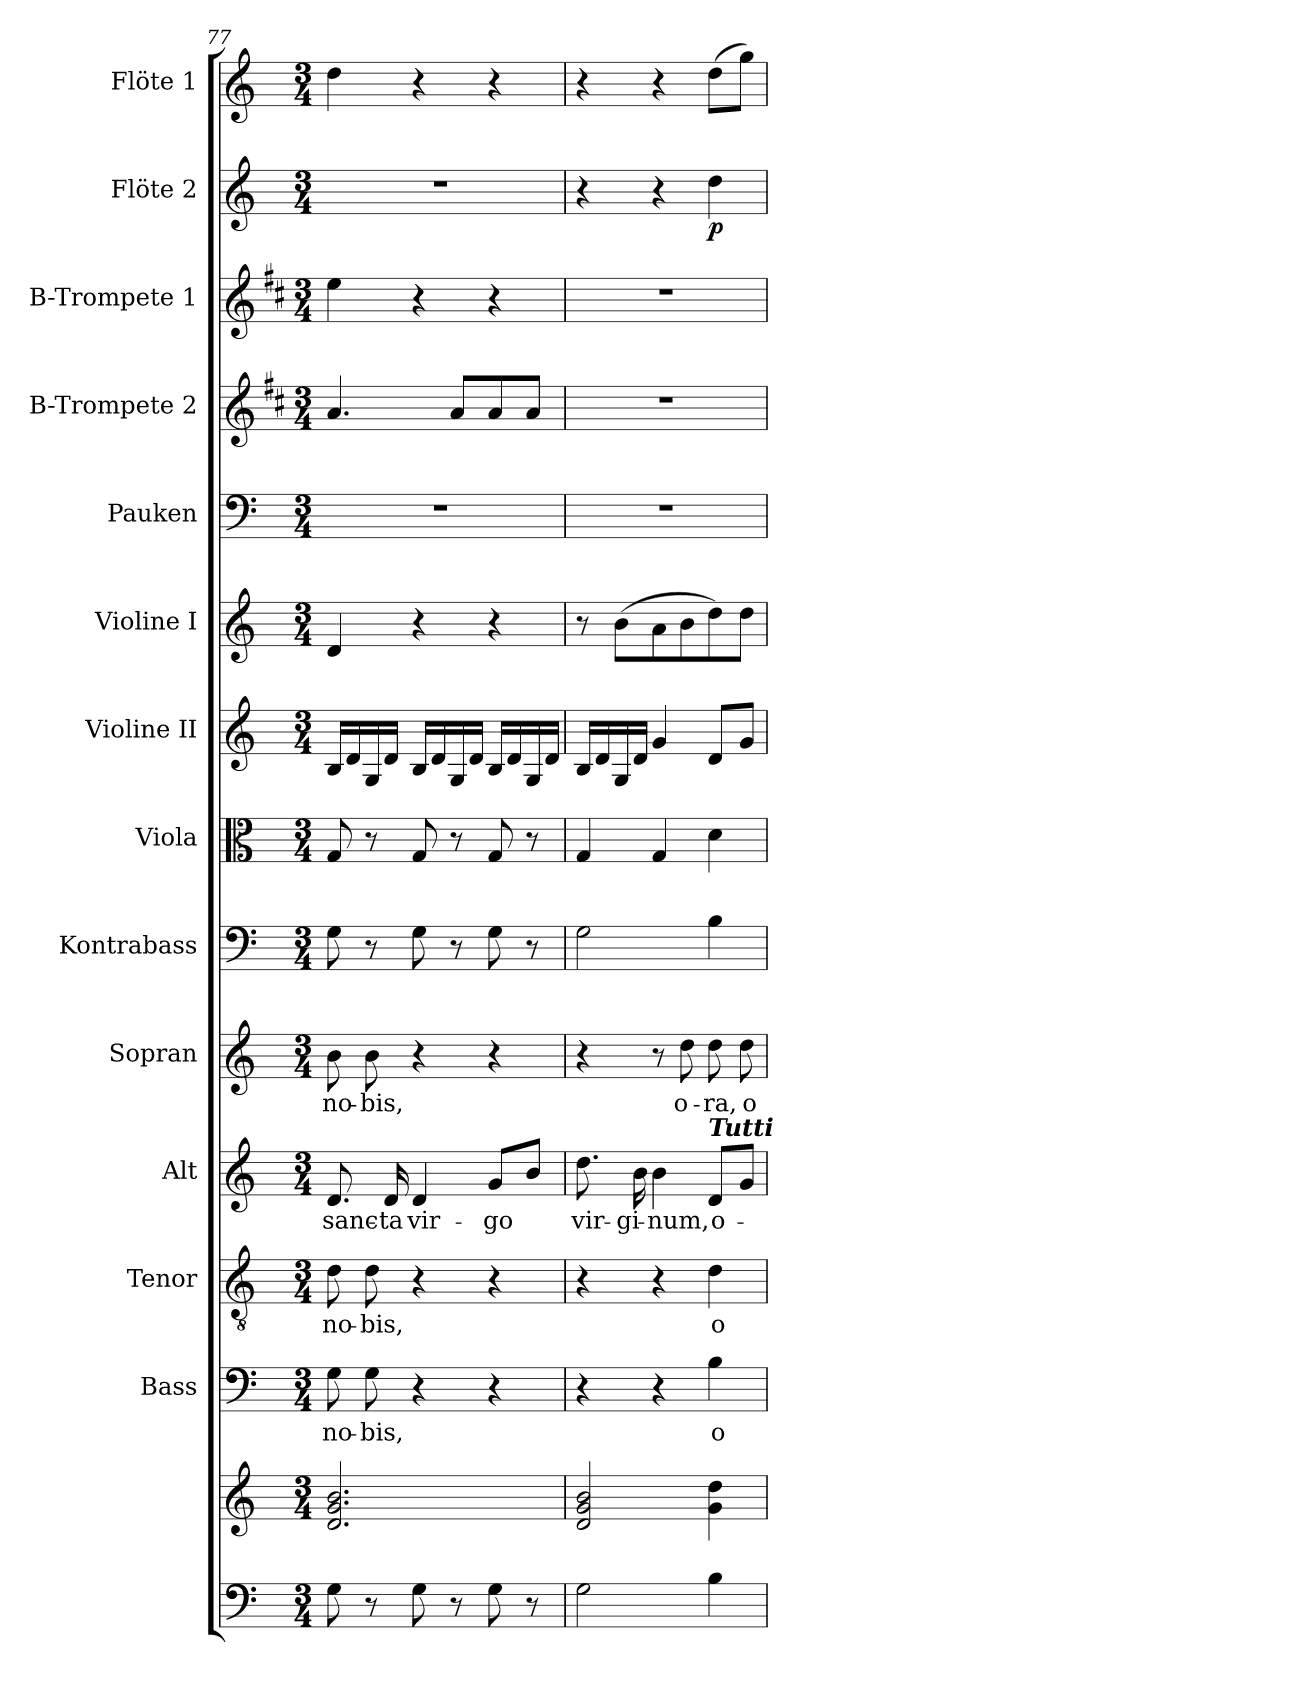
**kern	**kern	**kern	**text	**kern	**text	**kern	**text	**kern	**text	**kern	**kern	**kern	**kern	**kern	**kern	**kern	**kern	**dynam	**kern
*part14	*part14	*part13	*part13	*part12	*part12	*part11	*part11	*part10	*part10	*part9	*part8	*part7	*part6	*part5	*part4	*part3	*part2	*part2	*part1
*staff15	*staff14	*staff13	*staff13	*staff12	*staff12	*staff11	*staff11	*staff10	*staff10	*staff9	*staff8	*staff7	*staff6	*staff5	*staff4	*staff3	*staff2	*staff2	*staff1
*	*	*I"Bass	*	*I"Tenor	*	*I"Alt	*	*I"Sopran	*	*I"Kontrabass	*I"Viola	*I"Violine II	*I"Violine I	*I"Pauken	*I"B-Trompete 2	*I"B-Trompete 1	*I"Flöte 2	*	*I"Flöte 1
*	*	*I'B.	*	*I'T.	*	*I'A.	*	*I'S.	*	*I'Kb.	*I'Vla.	*I'Vl. II	*I'Vl. I	*I'Pk.	*I'B Trp. 2	*I'B Trp. 1	*I'Fl. 2	*	*I'Fl. 1
*clefF4	*clefG2	*clefF4	*	*clefGv2	*	*clefG2	*	*clefG2	*	*clefF4	*clefC3	*clefG2	*clefG2	*clefF4	*clefG2	*clefG2	*clefG2	*	*clefG2
*	*	*	*	*	*	*	*	*	*	*ITrd7c12	*	*	*	*	*ITrd1c2	*ITrd1c2	*	*	*
*k[]	*k[]	*k[]	*	*k[]	*	*k[]	*	*k[]	*	*k[]	*k[]	*k[]	*k[]	*k[]	*k[]	*k[]	*k[]	*	*k[]
*C:	*C:	*C:	*	*C:	*	*C:	*	*C:	*	*C:	*C:	*C:	*C:	*C:	*C:	*C:	*C:	*	*C:
*M3/4	*M3/4	*M3/4	*	*M3/4	*	*M3/4	*	*M3/4	*	*M3/4	*M3/4	*M3/4	*M3/4	*M3/4	*M3/4	*M3/4	*M3/4	*	*M3/4
=77	=77	=77	=77	=77	=77	=77	=77	=77	=77	=77	=77	=77	=77	=77	=77	=77	=77	=77	=77
!	!	!	!LO:LY:b	!	!LO:LY:b	!	!LO:LY:b	!	!LO:LY:b	!	!	!	!	!	!	!	!	!	!
8G\	2.d/ 2.g/ 2.b/	8G\	no-	8d\	no-	8.d/	sanc-	8b\	no-	8GG\	8G/	16B/LL	4d/	2.r	4.g/	4dd\	2.r	.	4dd\
.	.	.	.	.	.	.	.	.	.	.	.	16d/	.	.	.	.	.	.	.
!	!	!	!LO:LY:b	!	!LO:LY:b	!	!	!	!LO:LY:b	!	!	!	!	!	!	!	!	!	!
8r	.	8G\	-bis,	8d\	-bis,	.	.	8b\	-bis,	8r	8r	16G/	.	.	.	.	.	.	.
!	!	!	!	!	!	!	!LO:LY:b	!	!	!	!	!	!	!	!	!	!	!	!
.	.	.	.	.	.	16d/	-ta	.	.	.	.	16d/JJ	.	.	.	.	.	.	.
!	!	!	!	!	!	!	!LO:LY:b	!	!	!	!	!	!	!	!	!	!	!	!
8G\	.	4r	.	4r	.	4d/	vir-	4r	.	8GG\	8G/	16B/LL	4r	.	.	4r	.	.	4r
.	.	.	.	.	.	.	.	.	.	.	.	16d/	.	.	.	.	.	.	.
8r	.	.	.	.	.	.	.	.	.	8r	8r	16G/	.	.	8g/L	.	.	.	.
.	.	.	.	.	.	.	.	.	.	.	.	16d/JJ	.	.	.	.	.	.	.
!	!	!	!	!	!	!	!LO:LY:b	!	!	!	!	!	!	!	!	!	!	!	!
8G\	.	4r	.	4r	.	8g/L	-go	4r	.	8GG\	8G/	16B/LL	4r	.	8g/	4r	.	.	4r
.	.	.	.	.	.	.	.	.	.	.	.	16d/	.	.	.	.	.	.	.
8r	.	.	.	.	.	8b/J	.	.	.	8r	8r	16G/	.	.	8g/J	.	.	.	.
.	.	.	.	.	.	.	.	.	.	.	.	16d/JJ	.	.	.	.	.	.	.
=78	=78	=78	=78	=78	=78	=78	=78	=78	=78	=78	=78	=78	=78	=78	=78	=78	=78	=78	=78
!	!	!	!	!	!	!	!LO:LY:b	!	!	!	!	!	!	!	!	!	!	!	!
2G\	2d/ 2g/ 2b/	4r	.	4r	.	8.dd\	vir-	4r	.	2GG\	4G/	16B/LL	8r	2.r	2.r	2.r	4r	.	4r
.	.	.	.	.	.	.	.	.	.	.	.	16d/	.	.	.	.	.	.	.
.	.	.	.	.	.	.	.	.	.	.	.	16G/	(>8b\L	.	.	.	.	.	.
!	!	!	!	!	!	!	!LO:LY:b	!	!	!	!	!	!	!	!	!	!	!	!
.	.	.	.	.	.	16b\	-gi-	.	.	.	.	16d/JJ	.	.	.	.	.	.	.
!	!	!	!	!	!	!	!LO:LY:b	!	!	!	!	!	!	!	!	!	!	!	!
.	.	4r	.	4r	.	4b\	-num,	8r	.	.	4G/	4g/	8a\	.	.	.	4r	.	4r
!	!	!	!	!	!	!	!	!	!LO:LY:b	!	!	!	!	!	!	!	!	!	!
.	.	.	.	.	.	.	.	8dd\	o-	.	.	.	8b\	.	.	.	.	.	.
!	!	!	!	!	!	!LO:TX:a:Bi:t=Tutti	!	!	!	!	!	!	!	!	!	!	!	!	!
!	!	!	!LO:LY:b	!	!LO:LY:b	!	!LO:LY:b	!	!LO:LY:b	!	!	!	!	!	!	!	!	!LO:DY:b	!
4B\	4g\ 4dd\	4B\	o-	4d\	o-	8d/L	o-	8dd\	-ra,	4BB\	4d\	8d/L	8dd\)	.	.	.	4dd\	p	(>8dd\L
!	!	!	!	!	!	!	!	!	!LO:LY:b	!	!	!	!	!	!	!	!	!	!
.	.	.	.	.	.	8g/J	.	8dd\	o-	.	.	8g/J	8dd\J	.	.	.	.	.	8gg\J)
=	=	=	=	=	=	=	=	=	=	=	=	=	=	=	=	=	=	=	=
*-	*-	*-	*-	*-	*-	*-	*-	*-	*-	*-	*-	*-	*-	*-	*-	*-	*-	*-	*-
